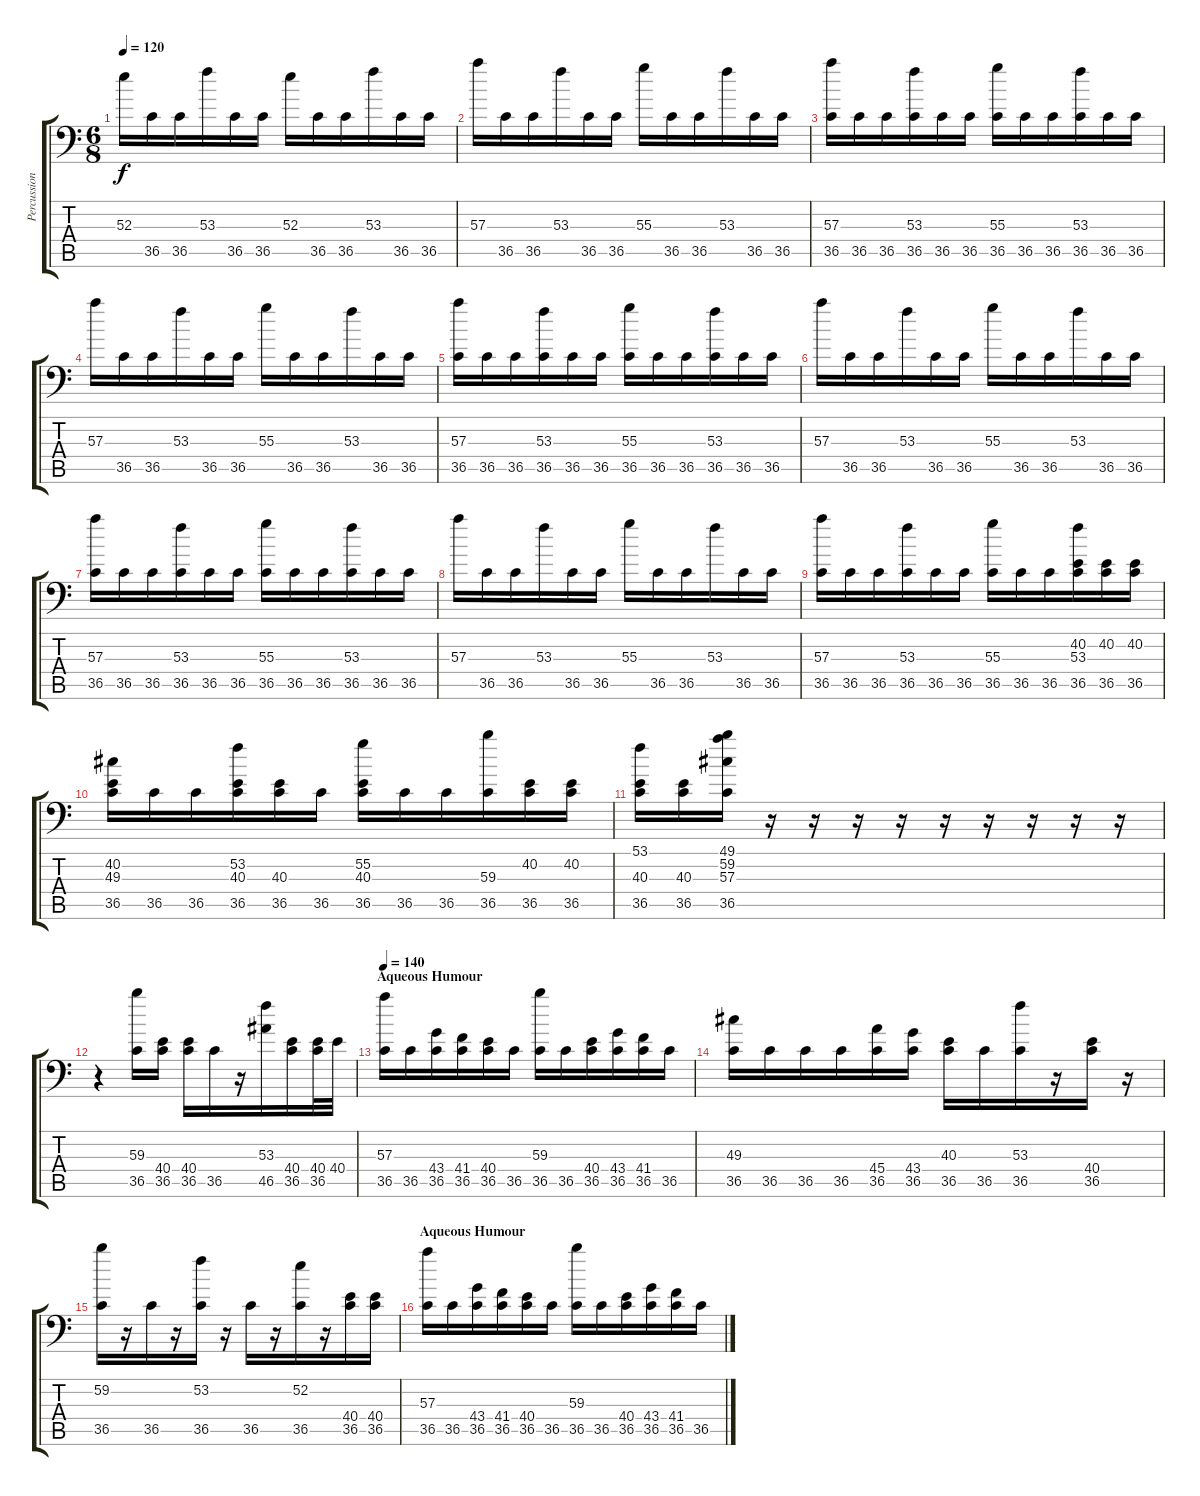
\track ("Percussion" "Percussion") {instrument acousticgrandpiano}
\staff {score tabs}
\tuning (C-1 C-1 C-1 C-1 C-1 C-1) {hide}
\ts (6 8)
\tempo 120
\clef f4
\ks c
52.3.16{dy f} 36.5.16 36.5.16 53.3.16 36.5.16 36.5.16 52.3.16 36.5.16 36.5.16 53.3.16 36.5.16 36.5.16 |
57.3.16 36.5.16 36.5.16 53.3.16 36.5.16 36.5.16 55.3.16 36.5.16 36.5.16 53.3.16 36.5.16 36.5.16 |
(57.3 36.5).16 36.5.16 36.5.16 (53.3 36.5).16 36.5.16 36.5.16 (55.3 36.5).16 36.5.16 36.5.16 (53.3 36.5).16 36.5.16 36.5.16 |
57.3.16 36.5.16 36.5.16 53.3.16 36.5.16 36.5.16 55.3.16 36.5.16 36.5.16 53.3.16 36.5.16 36.5.16 |
(57.3 36.5).16 36.5.16 36.5.16 (53.3 36.5).16 36.5.16 36.5.16 (55.3 36.5).16 36.5.16 36.5.16 (53.3 36.5).16 36.5.16 36.5.16 |
57.3.16 36.5.16 36.5.16 53.3.16 36.5.16 36.5.16 55.3.16 36.5.16 36.5.16 53.3.16 36.5.16 36.5.16 |
(57.3 36.5).16 36.5.16 36.5.16 (53.3 36.5).16 36.5.16 36.5.16 (55.3 36.5).16 36.5.16 36.5.16 (53.3 36.5).16 36.5.16 36.5.16 |
57.3.16 36.5.16 36.5.16 53.3.16 36.5.16 36.5.16 55.3.16 36.5.16 36.5.16 53.3.16 36.5.16 36.5.16 |
(57.3 36.5).16 36.5.16 36.5.16 (53.3 36.5).16 36.5.16 36.5.16 (55.3 36.5).16 36.5.16 36.5.16 (40.2 53.3 36.5).16 (40.2 36.5).16 (40.2 36.5).16 |
(40.2 49.3 36.5).16 36.5.16 36.5.16 (53.2 40.3 36.5).16 (40.3 36.5).16 36.5.16 (55.2 40.3 36.5).16 36.5.16 36.5.16 (59.3 36.5).16 (40.2 36.5).16 (40.2 36.5).16 |
(53.1 40.3 36.5).16 (40.3 36.5).16 (49.1 59.2 57.3 36.5).16 r.16 r.16 r.16 r.16 r.16 r.16 r.16 r.16 r.16 |
r.4 (59.3 36.5).16 (40.4 36.5).16 (40.4 36.5).16 36.5.16 r.16 (53.3 46.5).16 (40.4 36.5).16 (40.4 36.5).32 40.4.32 |
\section ("" "Aqueous Humour")
\tempo 140
(57.3 36.5).16 36.5.16 (43.4 36.5).16 (41.4 36.5).16 (40.4 36.5).16 36.5.16 (59.3 36.5).16 36.5.16 (40.4 36.5).16 (43.4 36.5).16 (41.4 36.5).16 36.5.16 |
(49.3 36.5).16 36.5.16 36.5.16 36.5.16 (45.4 36.5).16 (43.4 36.5).16 (40.3 36.5).16 36.5.16 (53.3 36.5).16 r.16 (40.4 36.5).16 r.16 |
(59.2 36.5).16 r.16 36.5.16 r.16 (53.2 36.5).16 r.16 36.5.16 r.16 (52.2 36.5).16 r.16 (40.4 36.5).16 (40.4 36.5).16 |
\section ("" "Aqueous Humour")
(57.3 36.5).16 36.5.16 (43.4 36.5).16 (41.4 36.5).16 (40.4 36.5).16 36.5.16 (59.3 36.5).16 36.5.16 (40.4 36.5).16 (43.4 36.5).16 (41.4 36.5).16 36.5.16
